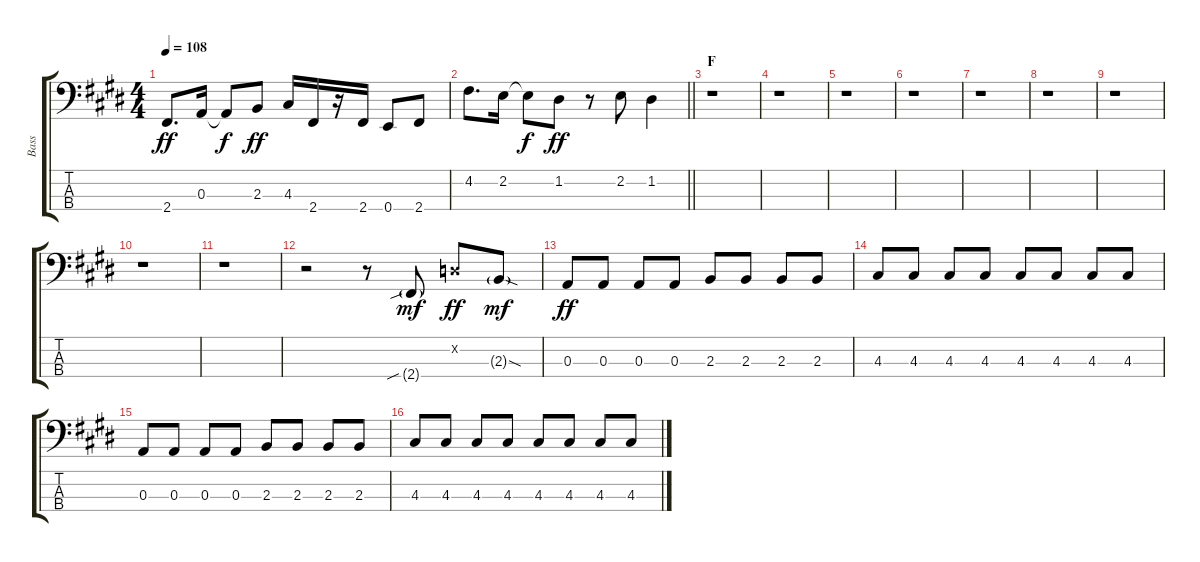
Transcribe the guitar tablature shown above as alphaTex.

\track ("Bass" "Bass") {instrument electricbasspick}
\staff {score tabs}
\tuning (G2 D2 A1 E1) {hide}
\ts (4 4)
\tempo 108
\clef f4
\ks e
2.4.8{d dy ff} 0.3.16 0.3{t}.8{dy f} 2.3.8{dy ff} 4.3.16 2.4.16 r.16 2.4.16 0.4.8 2.4.8 |
\barLineRight lightlight
4.2.8{d} 2.2.16 2.2{t}.8{dy f} 1.2.8{dy ff} r.8 2.2.8 1.2.4 |
\section ("" "F")
r.1 |
r.1 |
r.1 |
r.1 |
r.1 |
r.1 |
r.1 |
r.1 |
r.1 |
r.2 r.8 2.4{sib g}.8{dy mf} 0.2{x}.8{dy ff} 2.3{sod g}.8{dy mf} |
0.3.8{dy ff} 0.3.8 0.3.8 0.3.8 2.3.8 2.3.8 2.3.8 2.3.8 |
4.3.8 4.3.8 4.3.8 4.3.8 4.3.8 4.3.8 4.3.8 4.3.8 |
0.3.8 0.3.8 0.3.8 0.3.8 2.3.8 2.3.8 2.3.8 2.3.8 |
4.3.8 4.3.8 4.3.8 4.3.8 4.3.8 4.3.8 4.3.8 4.3.8
